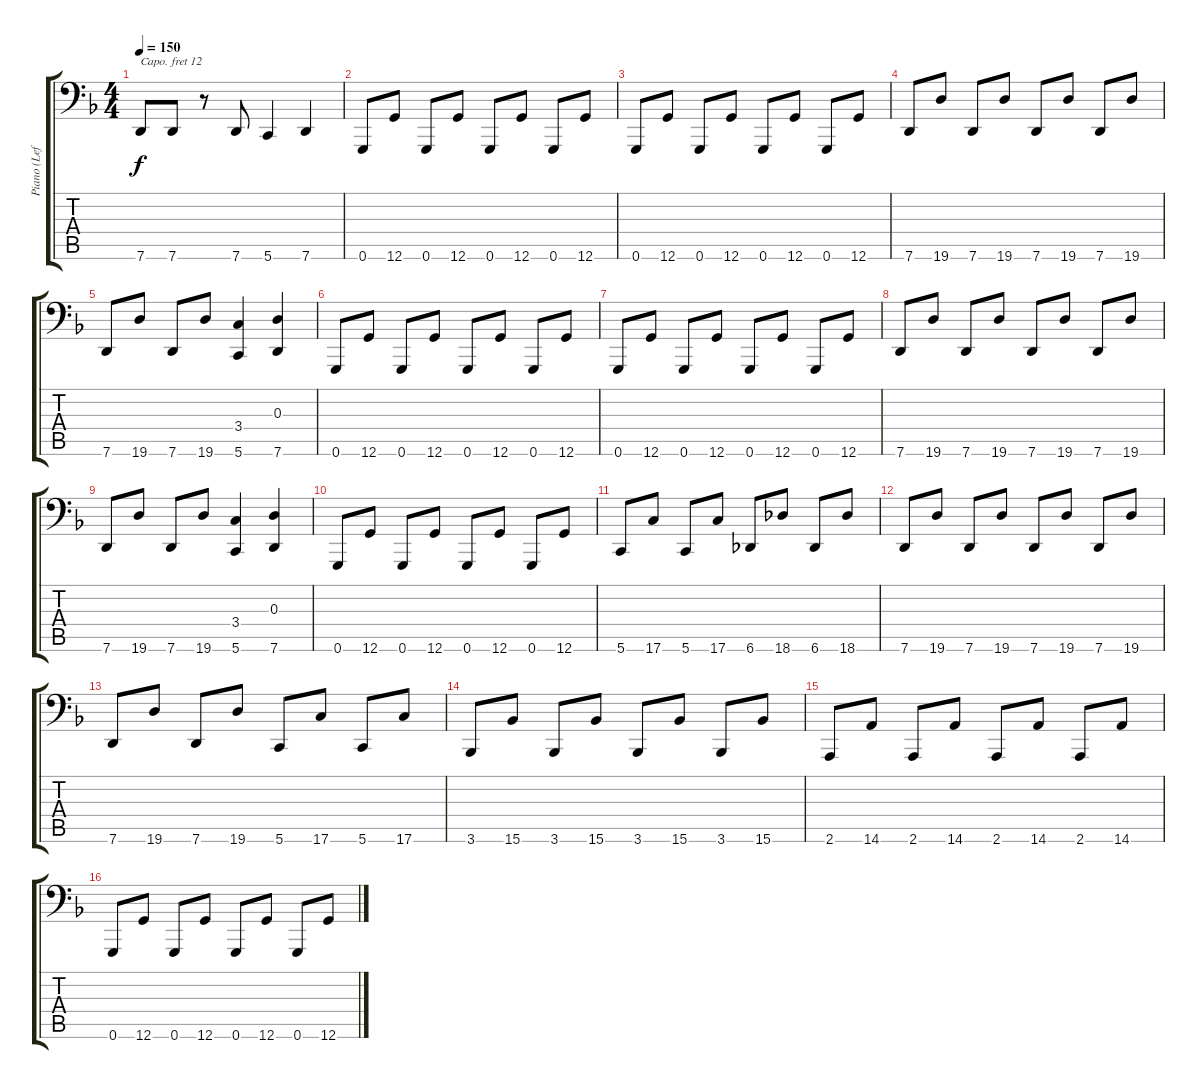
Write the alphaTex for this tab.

\track ("Piano (Left Hand)" "Piano (Lef") {instrument acousticgrandpiano}
\staff {score tabs}
\capo 12
\tuning (C3 G2 D2 A1 E1 G0) {hide}
\ts (4 4)
\tempo 150
\clef f4
\ks f
7.6.8{dy f} 7.6.8 r.8 7.6.8 5.6.4 7.6.4 |
0.6.8 12.6.8 0.6.8 12.6.8 0.6.8 12.6.8 0.6.8 12.6.8 |
0.6.8 12.6.8 0.6.8 12.6.8 0.6.8 12.6.8 0.6.8 12.6.8 |
7.6.8 19.6.8 7.6.8 19.6.8 7.6.8 19.6.8 7.6.8 19.6.8 |
7.6.8 19.6.8 7.6.8 19.6.8 (3.4 5.6).4 (0.3 7.6).4 |
0.6.8 12.6.8 0.6.8 12.6.8 0.6.8 12.6.8 0.6.8 12.6.8 |
0.6.8 12.6.8 0.6.8 12.6.8 0.6.8 12.6.8 0.6.8 12.6.8 |
7.6.8 19.6.8 7.6.8 19.6.8 7.6.8 19.6.8 7.6.8 19.6.8 |
7.6.8 19.6.8 7.6.8 19.6.8 (3.4 5.6).4 (0.3 7.6).4 |
0.6.8 12.6.8 0.6.8 12.6.8 0.6.8 12.6.8 0.6.8 12.6.8 |
5.6.8 17.6.8 5.6.8 17.6.8 6.6.8 18.6.8 6.6.8 18.6.8 |
7.6.8 19.6.8 7.6.8 19.6.8 7.6.8 19.6.8 7.6.8 19.6.8 |
7.6.8 19.6.8 7.6.8 19.6.8 5.6.8 17.6.8 5.6.8 17.6.8 |
3.6.8 15.6.8 3.6.8 15.6.8 3.6.8 15.6.8 3.6.8 15.6.8 |
2.6.8 14.6.8 2.6.8 14.6.8 2.6.8 14.6.8 2.6.8 14.6.8 |
0.6.8 12.6.8 0.6.8 12.6.8 0.6.8 12.6.8 0.6.8 12.6.8
